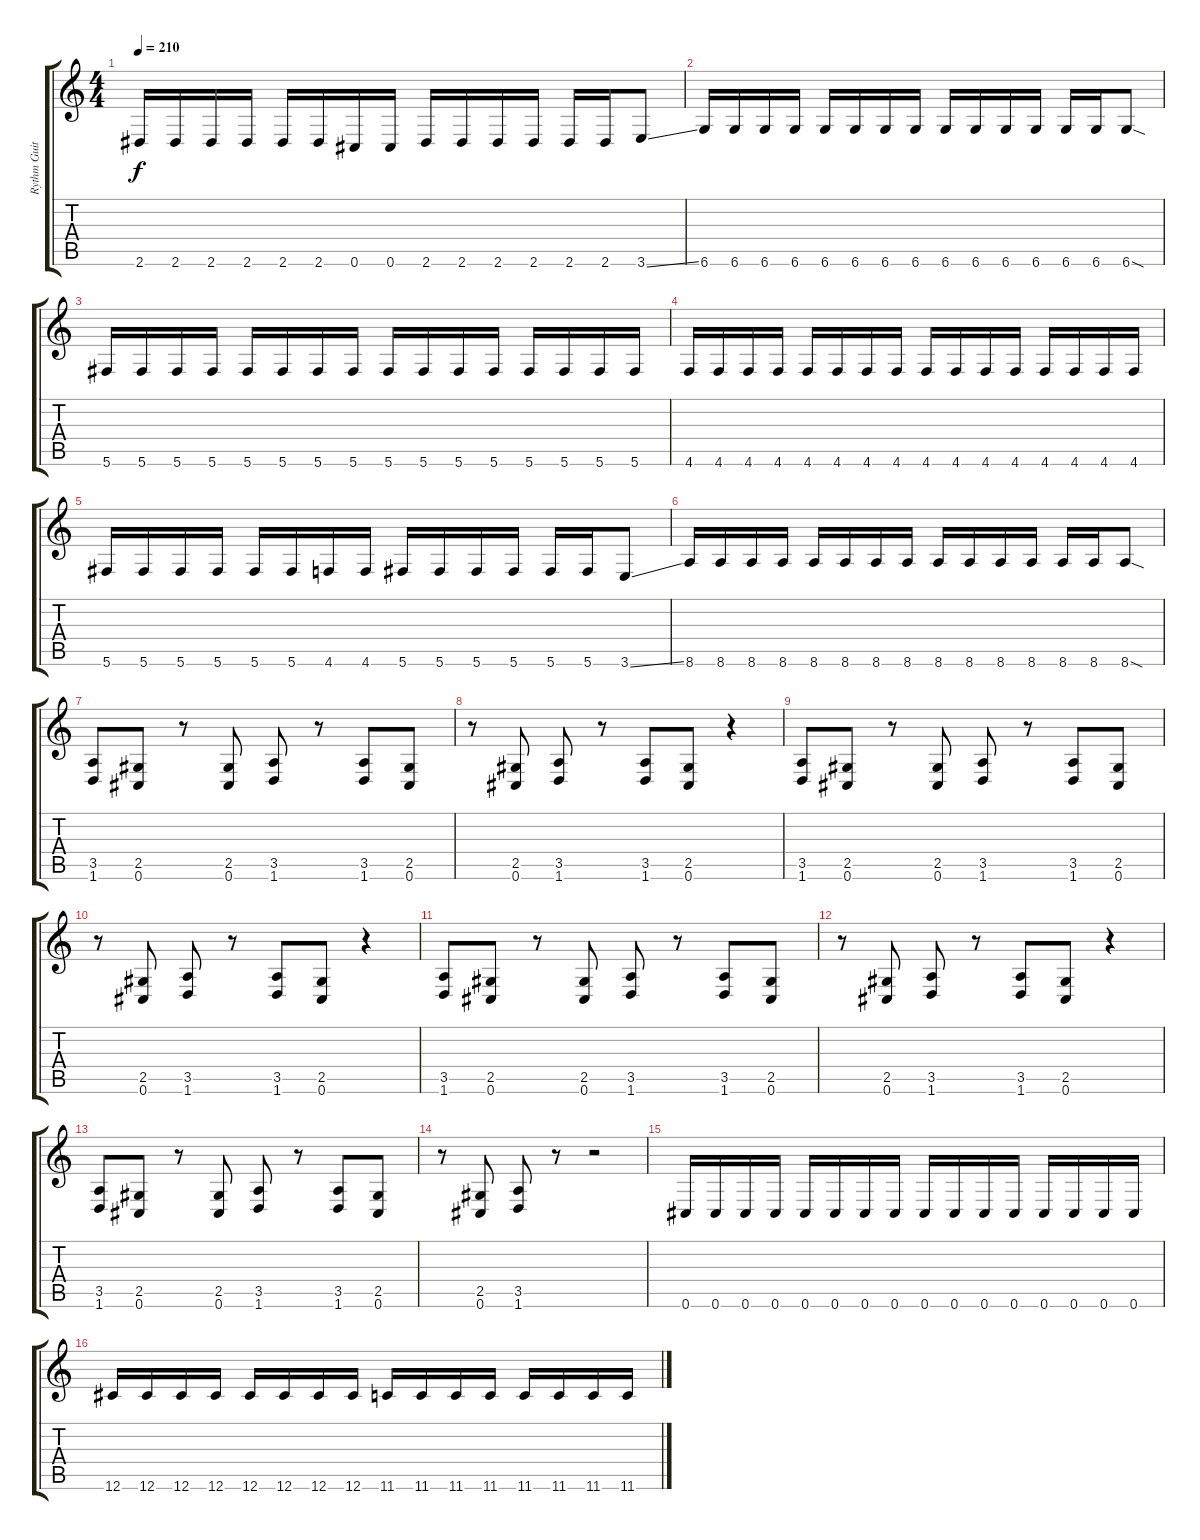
\track ("Rythm Guitar" "Rythm Guit") {instrument overdrivenguitar}
\staff {score tabs}
\tuning (Db4 Ab3 E3 B2 Gb2 Db2) {hide}
\ts (4 4)
\tempo 210
\clef g2
\ks c
2.6.16{dy f} 2.6.16 2.6.16 2.6.16 2.6.16 2.6.16 0.6.16 0.6.16 2.6.16 2.6.16 2.6.16 2.6.16 2.6.16 2.6.16 3.6{ss}.8 |
6.6.16 6.6.16 6.6.16 6.6.16 6.6.16 6.6.16 6.6.16 6.6.16 6.6.16 6.6.16 6.6.16 6.6.16 6.6.16 6.6.16 6.6{sod}.8 |
5.6.16 5.6.16 5.6.16 5.6.16 5.6.16 5.6.16 5.6.16 5.6.16 5.6.16 5.6.16 5.6.16 5.6.16 5.6.16 5.6.16 5.6.16 5.6.16 |
4.6.16 4.6.16 4.6.16 4.6.16 4.6.16 4.6.16 4.6.16 4.6.16 4.6.16 4.6.16 4.6.16 4.6.16 4.6.16 4.6.16 4.6.16 4.6.16 |
5.6.16 5.6.16 5.6.16 5.6.16 5.6.16 5.6.16 4.6.16 4.6.16 5.6.16 5.6.16 5.6.16 5.6.16 5.6.16 5.6.16 3.6{ss}.8 |
8.6.16 8.6.16 8.6.16 8.6.16 8.6.16 8.6.16 8.6.16 8.6.16 8.6.16 8.6.16 8.6.16 8.6.16 8.6.16 8.6.16 8.6{sod}.8 |
(3.5 1.6).8 (2.5 0.6).8 r.8 (2.5 0.6).8 (3.5 1.6).8 r.8 (3.5 1.6).8 (2.5 0.6).8 |
r.8 (2.5 0.6).8 (3.5 1.6).8 r.8 (3.5 1.6).8 (2.5 0.6).8 r.4 |
(3.5 1.6).8 (2.5 0.6).8 r.8 (2.5 0.6).8 (3.5 1.6).8 r.8 (3.5 1.6).8 (2.5 0.6).8 |
r.8 (2.5 0.6).8 (3.5 1.6).8 r.8 (3.5 1.6).8 (2.5 0.6).8 r.4 |
(3.5 1.6).8 (2.5 0.6).8 r.8 (2.5 0.6).8 (3.5 1.6).8 r.8 (3.5 1.6).8 (2.5 0.6).8 |
r.8 (2.5 0.6).8 (3.5 1.6).8 r.8 (3.5 1.6).8 (2.5 0.6).8 r.4 |
(3.5 1.6).8 (2.5 0.6).8 r.8 (2.5 0.6).8 (3.5 1.6).8 r.8 (3.5 1.6).8 (2.5 0.6).8 |
r.8 (2.5 0.6).8 (3.5 1.6).8 r.8 r.2 |
0.6.16 0.6.16 0.6.16 0.6.16 0.6.16 0.6.16 0.6.16 0.6.16 0.6.16 0.6.16 0.6.16 0.6.16 0.6.16 0.6.16 0.6.16 0.6.16 |
12.6.16 12.6.16 12.6.16 12.6.16 12.6.16 12.6.16 12.6.16 12.6.16 11.6.16 11.6.16 11.6.16 11.6.16 11.6.16 11.6.16 11.6.16 11.6.16
